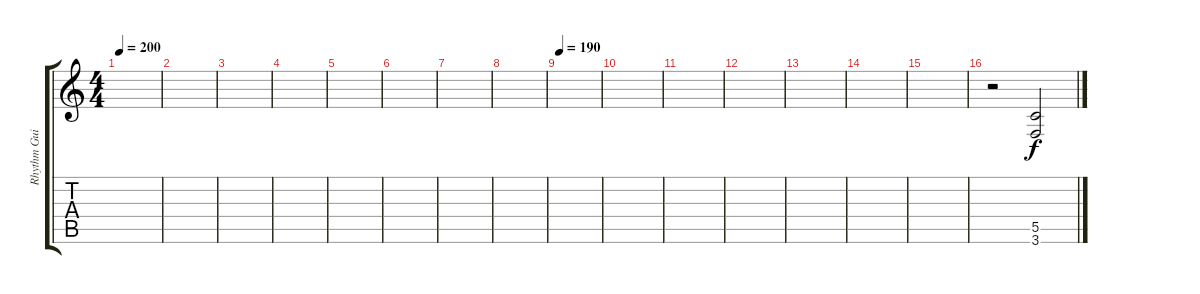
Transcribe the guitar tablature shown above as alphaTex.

\track ("Rhythm Guitar" "Rhythm Gui") {instrument distortionguitar}
\staff {score tabs}
\tuning (D4 A3 F3 C3 G2 D2) {hide}
\ts (4 4)
\tempo 200
\clef g2
\ks c
|
|
|
|
|
|
|
|
\tempo 190
|
|
|
|
|
|
|
r.2 (5.5 3.6).2
